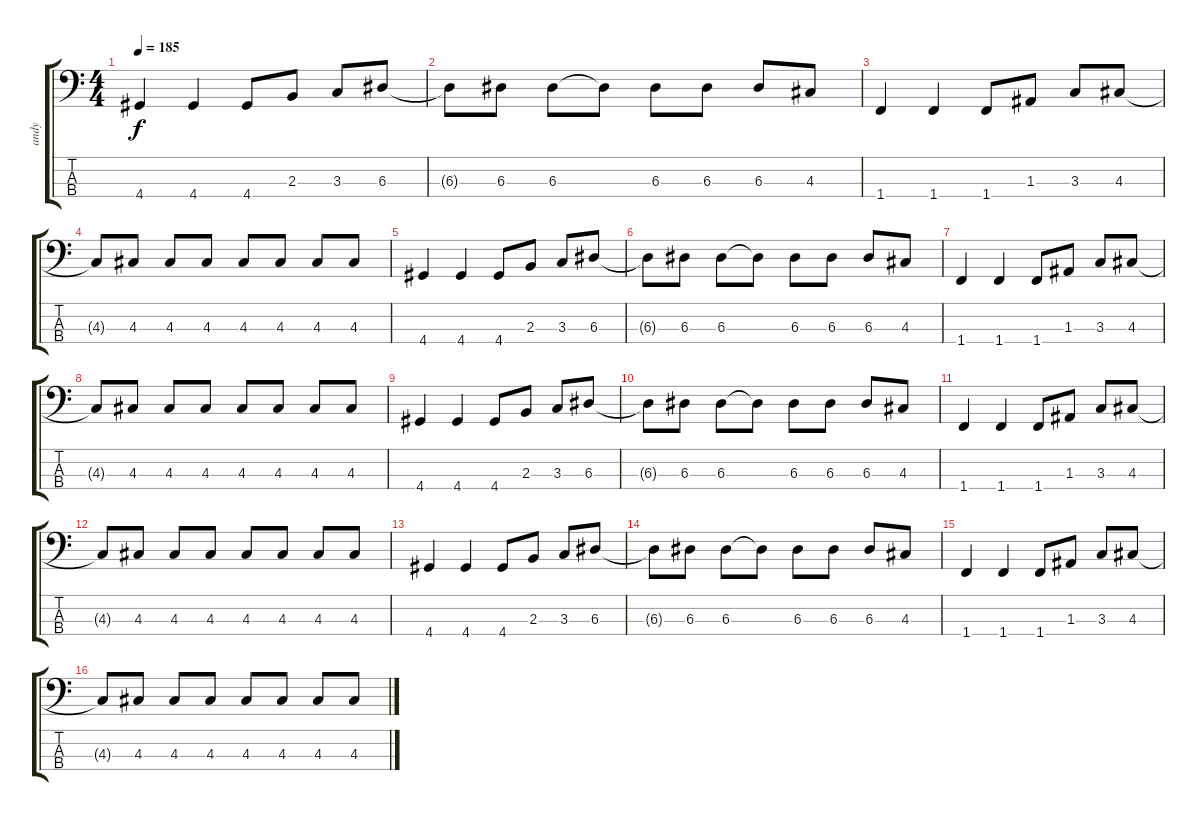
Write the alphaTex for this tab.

\track ("andy" "andy") {instrument electricbassfinger}
\staff {score tabs}
\tuning (G2 D2 A1 E1) {hide}
\ts (4 4)
\tempo 185
\clef f4
\ks c
4.4.4{dy f} 4.4.4 4.4.8 2.3.8 3.3.8 6.3.8 |
6.3{t}.8 6.3.8 6.3.8 6.3{t}.8 6.3.8 6.3.8 6.3.8 4.3.8 |
1.4.4 1.4.4 1.4.8 1.3.8 3.3.8 4.3.8 |
4.3{t}.8 4.3.8 4.3.8 4.3.8 4.3.8 4.3.8 4.3.8 4.3.8 |
4.4.4 4.4.4 4.4.8 2.3.8 3.3.8 6.3.8 |
6.3{t}.8 6.3.8 6.3.8 6.3{t}.8 6.3.8 6.3.8 6.3.8 4.3.8 |
1.4.4 1.4.4 1.4.8 1.3.8 3.3.8 4.3.8 |
4.3{t}.8 4.3.8 4.3.8 4.3.8 4.3.8 4.3.8 4.3.8 4.3.8 |
4.4.4 4.4.4 4.4.8 2.3.8 3.3.8 6.3.8 |
6.3{t}.8 6.3.8 6.3.8 6.3{t}.8 6.3.8 6.3.8 6.3.8 4.3.8 |
1.4.4 1.4.4 1.4.8 1.3.8 3.3.8 4.3.8 |
4.3{t}.8 4.3.8 4.3.8 4.3.8 4.3.8 4.3.8 4.3.8 4.3.8 |
4.4.4 4.4.4 4.4.8 2.3.8 3.3.8 6.3.8 |
6.3{t}.8 6.3.8 6.3.8 6.3{t}.8 6.3.8 6.3.8 6.3.8 4.3.8 |
1.4.4 1.4.4 1.4.8 1.3.8 3.3.8 4.3.8 |
4.3{t}.8 4.3.8 4.3.8 4.3.8 4.3.8 4.3.8 4.3.8 4.3.8
